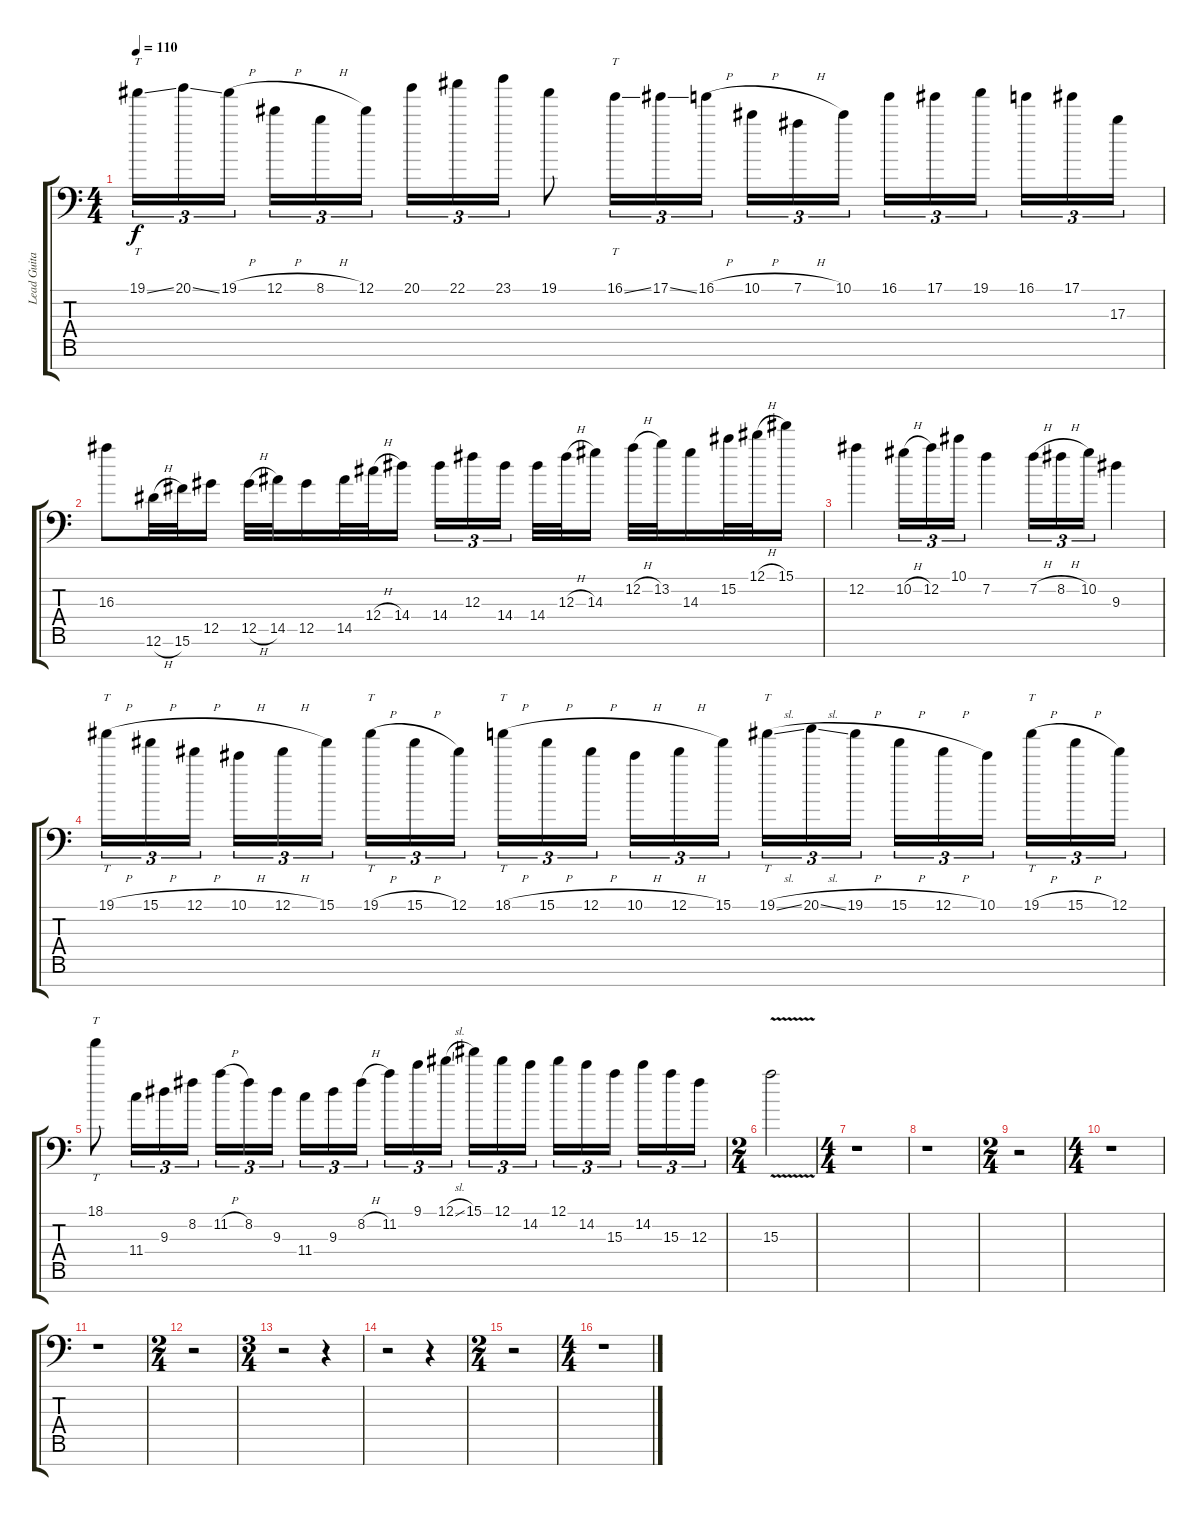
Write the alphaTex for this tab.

\track ("Lead Guitar" "Lead Guita") {instrument distortionguitar}
\staff {score tabs}
\tuning (Eb4 Bb3 Gb3 Db3 Ab2 Eb2 Bb1) {hide}
\ts (4 4)
\tempo 110
\clef f4
\ks c
19.1{ss}.16{tt tu (3 2) dy f} 20.1{ss}.16{tu (3 2)} 19.1{h}.16{tu (3 2) beam splitsecondary} 12.1{h}.16{tu (3 2)} 8.1{h}.16{tu (3 2)} 12.1.16{tu (3 2)} 20.1.16{tu (3 2)} 22.1.16{tu (3 2)} 23.1.16{tu (3 2)} 19.1.8 16.1{ss}.16{tt tu (3 2)} 17.1{ss}.16{tu (3 2)} 16.1{h}.16{tu (3 2) beam splitsecondary} 10.1{h}.16{tu (3 2)} 7.1{h}.16{tu (3 2)} 10.1.16{tu (3 2)} 16.1.16{tu (3 2)} 17.1.16{tu (3 2)} 19.1.16{tu (3 2) beam splitsecondary} 16.1.16{tu (3 2)} 17.1.16{tu (3 2)} 17.3.16{tu (3 2)} |
16.3.8 12.6{h}.32 15.6.32 12.5.16 12.5{h}.32 14.5.32 12.5.16 14.5.32 12.4{h}.32 14.4.16 14.4.16{tu (3 2)} 12.3.16{tu (3 2)} 14.4.16{tu (3 2) beam splitsecondary} 14.4.32 12.3{h}.32 14.3.16 12.2{h}.32 13.2.32 14.3.16 15.2.32 12.1{h}.32 15.1.16 |
12.2.4 10.2{h}.16{tu (3 2)} 12.2.16{tu (3 2)} 10.1.16{tu (3 2)} 7.2.4 7.2{h}.16{tu (3 2)} 8.2{h}.16{tu (3 2)} 10.2.16{tu (3 2)} 9.3.4 |
19.1{h}.16{tt tu (3 2)} 15.1{h}.16{tu (3 2)} 12.1{h}.16{tu (3 2) beam splitsecondary} 10.1{h}.16{tu (3 2)} 12.1{h}.16{tu (3 2)} 15.1.16{tu (3 2)} 19.1{h}.16{tt tu (3 2)} 15.1{h}.16{tu (3 2)} 12.1.16{tu (3 2) beam splitsecondary} 18.1{h}.16{tt tu (3 2)} 15.1{h}.16{tu (3 2)} 12.1{h}.16{tu (3 2)} 10.1{h}.16{tu (3 2)} 12.1{h}.16{tu (3 2)} 15.1.16{tu (3 2) beam splitsecondary} 19.1{sl}.16{tt tu (3 2)} 20.1{sl}.16{tu (3 2)} 19.1{h}.16{tu (3 2)} 15.1{h}.16{tu (3 2)} 12.1{h}.16{tu (3 2)} 10.1.16{tu (3 2) beam splitsecondary} 19.1{h}.16{tt tu (3 2)} 15.1{h}.16{tu (3 2)} 12.1.16{tu (3 2)} |
18.1.8{tt} 11.4.16{tu (3 2)} 9.3.16{tu (3 2)} 8.2.16{tu (3 2)} 11.2{h}.16{tu (3 2)} 8.2.16{tu (3 2)} 9.3.16{tu (3 2) beam splitsecondary} 11.4.16{tu (3 2)} 9.3.16{tu (3 2)} 8.2{h}.16{tu (3 2)} 11.2.16{tu (3 2)} 9.1.16{tu (3 2)} 12.1{sl}.16{tu (3 2) beam splitsecondary} 15.1.16{tu (3 2)} 12.1.16{tu (3 2)} 14.2.16{tu (3 2)} 12.1.16{tu (3 2)} 14.2.16{tu (3 2)} 15.3.16{tu (3 2) beam splitsecondary} 14.2.16{tu (3 2)} 15.3.16{tu (3 2)} 12.3.16{tu (3 2)} |
\ts (2 4)
15.3{v}.2 |
\ts (4 4)
r.1 |
r.1 |
\ts (2 4)
r.2 |
\ts (4 4)
r.1 |
r.1 |
\ts (2 4)
r.2 |
\ts (3 4)
r.2 r.4 |
r.2 r.4 |
\ts (2 4)
r.2 |
\ts (4 4)
r.1
